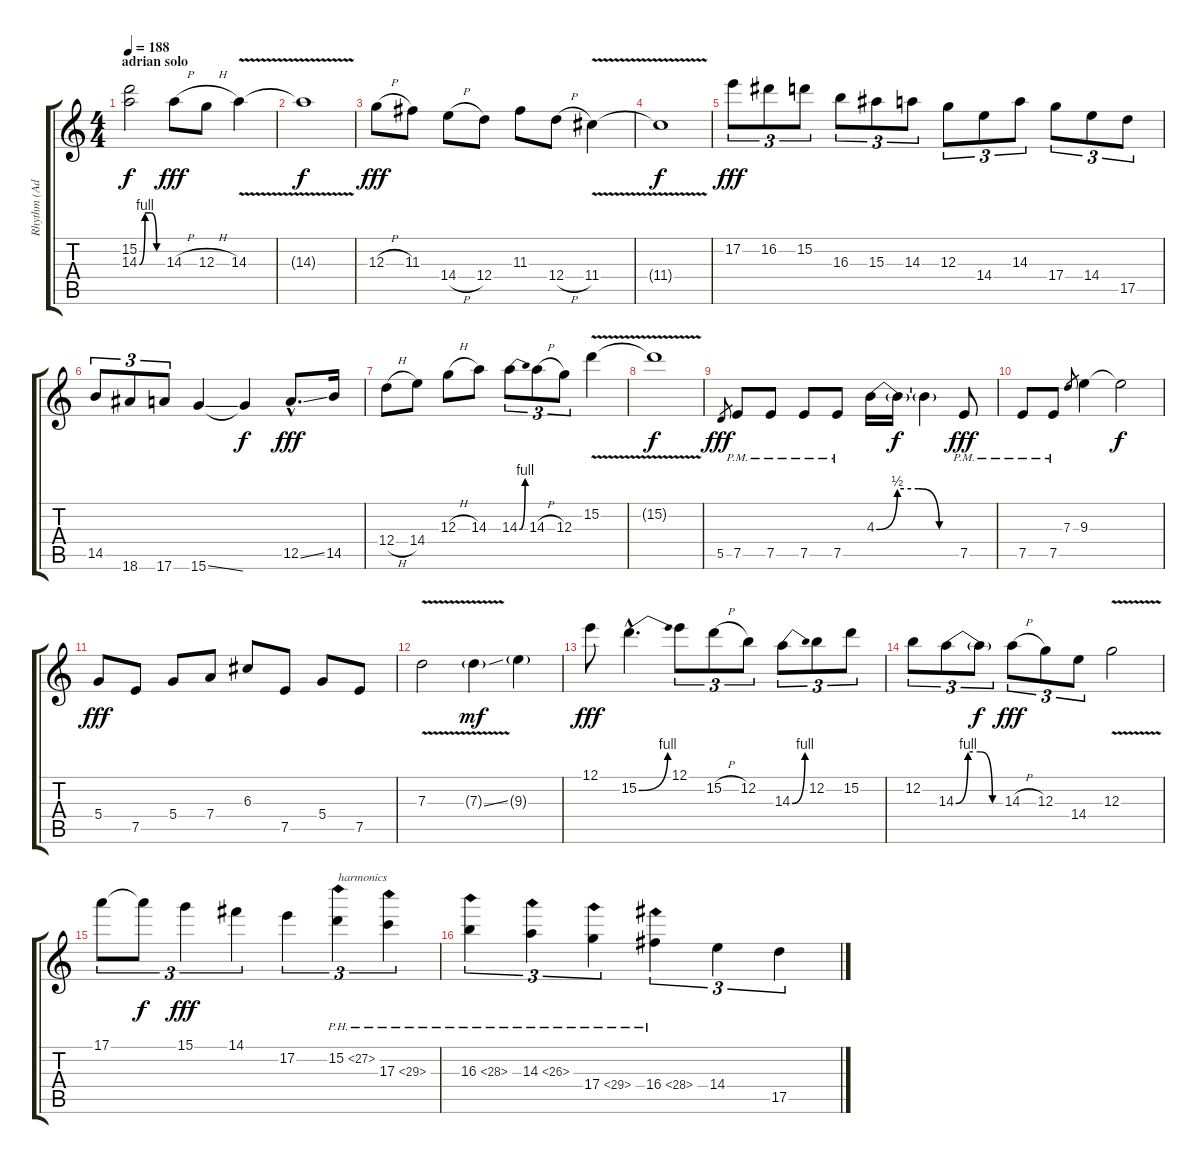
\track ("Rhythm (Adrian)" "Rhythm (Ad") {instrument distortionguitar}
\staff {score tabs}
\tuning (E4 B3 G3 D3 A2 E2) {hide}
\ts (4 4)
\section ("" "adrian solo")
\tempo 188
\clef g2
\ks c
(15.2 14.3{be (custom 0 0 15 4 30 4 45 0 60 0)}).2{dy f volume 16 balance 8} 14.3{h}.8{dy fff} 12.3{h}.8 14.3{v}.4 |
14.3{t}.1{dy f} |
12.3{h}.8{dy fff} 11.3.8 14.4{h}.8 12.4.8 11.3.8 12.4{h}.8 11.4{v}.4 |
11.4{t}.1{dy f} |
17.2.8{tu (3 2) dy fff} 16.2.8{tu (3 2)} 15.2.8{tu (3 2)} 16.3.8{tu (3 2)} 15.3.8{tu (3 2)} 14.3.8{tu (3 2)} 12.3.8{tu (3 2)} 14.4.8{tu (3 2)} 14.3.8{tu (3 2)} 17.4.8{tu (3 2)} 14.4.8{tu (3 2)} 17.5.8{tu (3 2)} |
14.5.8{tu (3 2)} 18.6.8{tu (3 2)} 17.6.8{tu (3 2)} 15.6{ss}.4 15.6{t}.4{dy f} 12.5{ss hac}.8{d dy fff} 14.5.16 |
12.4{h}.8 14.4.8 12.3{h}.8 14.3.8 14.3{be (bend 0 0 60 4)}.8{tu (3 2)} 14.3{h}.8{tu (3 2)} 12.3.8{tu (3 2)} 15.2{v}.4 |
15.2{t}.1{dy f} |
5.5.8{gr dy fff} 7.5{pm}.8 7.5{pm}.8 7.5{pm}.8 7.5{pm}.8 4.3{be (custom 0 0 15 2 30 2 45 0 60 0)}.16 4.3{t}.16{dy f} 4.3{t}.4 7.5{pm}.8{dy fff} |
7.5{pm}.8 7.5{pm}.8 7.3.8{gr} 9.3.4 9.3{t}.2{dy f} |
5.4.8{dy fff} 7.5.8 5.4.8 7.4.8 6.3.8 7.5.8 5.4.8 7.5.8 |
7.3{v}.2 7.3{v ss g}.4{dy mf} 9.3{g}.4 |
12.1.8{dy fff} 15.2{be (bend 0 0 60 4) hac}.4{d} 12.1.8{tu (3 2)} 15.2{h}.8{tu (3 2)} 12.2.8{tu (3 2)} 14.3{be (bend 0 0 60 4)}.8{tu (3 2)} 12.2.8{tu (3 2)} 15.2.8{tu (3 2)} |
12.2.8{tu (3 2)} 14.3{be (custom 0 0 15 4 30 4 45 0 60 0)}.8{tu (3 2)} 14.3{t}.8{tu (3 2) dy f} 14.3{h}.8{tu (3 2) dy fff} 12.3.8{tu (3 2)} 14.4.8{tu (3 2)} 12.3{v}.2 |
17.1.8{tu (3 2)} 17.1{t}.8{tu (3 2) dy f} 15.1.4{tu (3 2) dy fff} 14.1.4{tu (3 2)} 17.2.4{tu (3 2)} 15.2{ph 12}.4{tu (3 2) txt "harmonics"} 17.3{ph 12}.4{tu (3 2)} |
16.3{ph 12}.4{tu (3 2)} 14.3{ph 12}.4{tu (3 2)} 17.4{ph 12}.4{tu (3 2)} 16.4{ph 12}.4{tu (3 2)} 14.4.4{tu (3 2)} 17.5.4{tu (3 2)}
